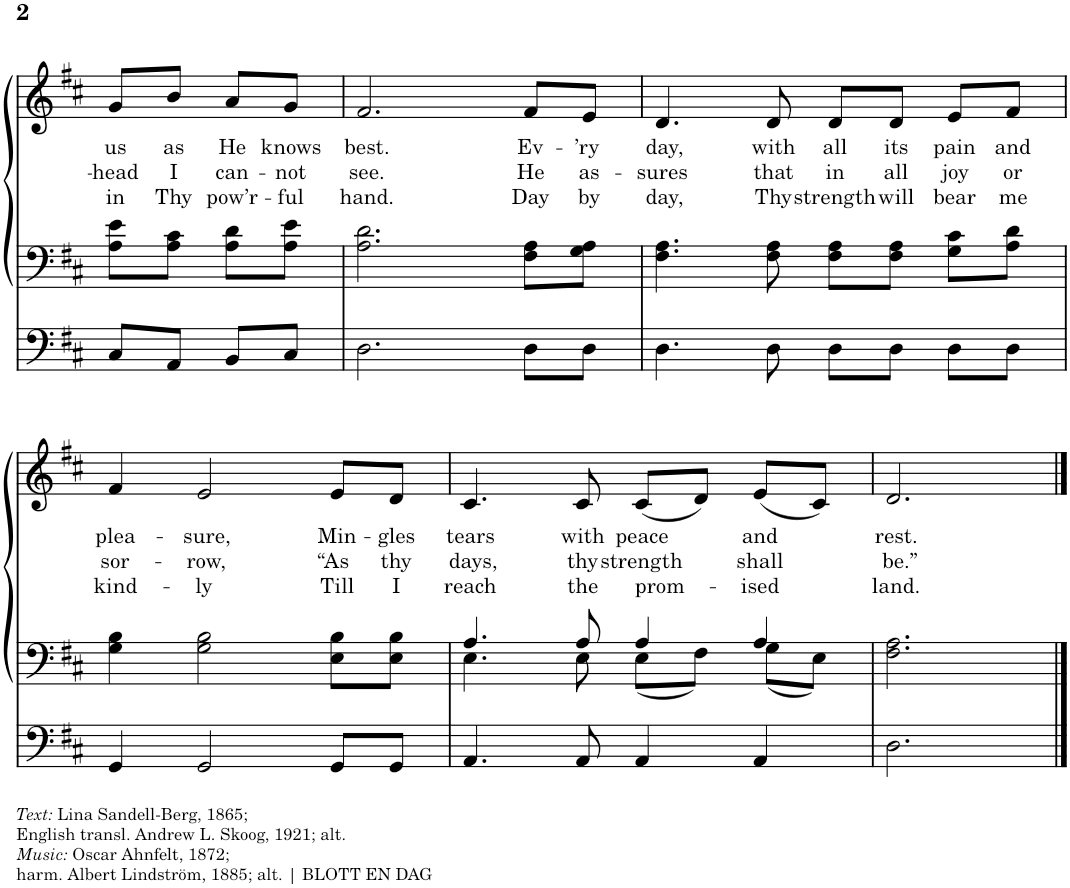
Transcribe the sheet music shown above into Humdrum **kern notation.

**kern	**kern	**kern	**text	**text	**text
*part1	*part1	*part1	*part1	*part1	*part1
*staff3	*staff2	*staff1	*staff1	*staff1	*staff1
*I"Organ	*	*	*	*	*
*I'Org.	*	*	*	*	*
!!LO:PB:g=z
*clefF4	*clefF4	*clefG2	*	*	*
*k[f#c#]	*k[f#c#]	*k[f#c#]	*	*	*
*M4/4	*M4/4	*M4/4	*	*	*
=13	=13	=13	=13	=13	=13
!	!	!	!LO:LY:b	!LO:LY:b	!LO:LY:b
8C#/L	8A\ 8e\L	8g/L	us	-head	in
!	!	!	!LO:LY:b	!LO:LY:b	!LO:LY:b
8AA/J	8A\ 8c#\J	8b/J	as	I	Thy
!	!	!	!LO:LY:b	!LO:LY:b	!LO:LY:b
8BB/L	8A\ 8d\L	8a/L	He	can-	pow’r-
!	!	!	!LO:LY:b	!LO:LY:b	!LO:LY:b
8C#/J	8A\ 8e\J	8g/J	knows	-not	-ful
=14	=14	=14	=14	=14	=14
!	!	!	!LO:LY:b	!LO:LY:b	!LO:LY:b
2.D\	2.A\ 2.d\	2.f#/	best.	see.	hand.
!	!	!	!LO:LY:b	!LO:LY:b	!LO:LY:b
8D\L	8F#\ 8A\L	8f#/L	Ev-	He	Day
!	!	!	!LO:LY:b	!LO:LY:b	!LO:LY:b
8D\J	8G\ 8A\J	8e/J	-’ry	as-	by
=15	=15	=15	=15	=15	=15
!	!	!	!LO:LY:b	!LO:LY:b	!LO:LY:b
4.D\	4.F#\ 4.A\	4.d/	day,	-sures	day,
!	!	!	!LO:LY:b	!LO:LY:b	!LO:LY:b
8D\	8F#\ 8A\	8d/	with	that	Thy
!	!	!	!LO:LY:b	!LO:LY:b	!LO:LY:b
8D\L	8F#\ 8A\L	8d/L	all	in	strength
!	!	!	!LO:LY:b	!LO:LY:b	!LO:LY:b
8D\J	8F#\ 8A\J	8d/J	its	all	will
!	!	!	!LO:LY:b	!LO:LY:b	!LO:LY:b
8D\L	8G\ 8c#\L	8e/L	pain	joy	bear
!	!	!	!LO:LY:b	!LO:LY:b	!LO:LY:b
8D\J	8A\ 8d\J	8f#/J	and	or	me
!!LO:LB:g=z
=16	=16	=16	=16	=16	=16
!	!	!	!LO:LY:b	!LO:LY:b	!LO:LY:b
4GG/	4G\ 4B\	4f#/	plea-	sor-	kind-
!	!	!	!LO:LY:b	!LO:LY:b	!LO:LY:b
2GG/	2G\ 2B\	2e/	-sure,	-row,	-ly
!	!	!	!LO:LY:b	!LO:LY:b	!LO:LY:b
8GG/L	8E\ 8B\L	8e/L	Min-	“As	Till
!	!	!	!LO:LY:b	!LO:LY:b	!LO:LY:b
8GG/J	8E\ 8B\J	8d/J	-gles	thy	I
=17	=17	=17	=17	=17	=17
*	*^	*	*	*	*
!	!	!	!	!LO:LY:b	!LO:LY:b	!LO:LY:b
4.AA/	4.A/	4.E\	4.c#/	tears	days,	reach
!	!	!	!	!LO:LY:b	!LO:LY:b	!LO:LY:b
8AA/	8A/	8E\	8c#/	with	thy	the
!	!	!	!	!LO:LY:b	!LO:LY:b	!LO:LY:b
4AA/	4A/	8E\L	(8c#/L	peace	strength	prom-
.	.	8F#\J	8d/J)	.	.	.
!	!	!	!	!LO:LY:b	!LO:LY:b	!LO:LY:b
4AA/	4A/	8G\L	(8e/L	and	shall	-ised
.	.	8E\J	8c#/J)	.	.	.
=18	=18	=18	=18	=18	=18	=18
!	!	!	!	!LO:LY:b	!LO:LY:b	!LO:LY:b
*	*v	*v	*	*	*	*
2.D\	2.F#\ 2.A\	2.d/	rest.	be.”	land.
==	==	==	==	==	==
*-	*-	*-	*-	*-	*-
